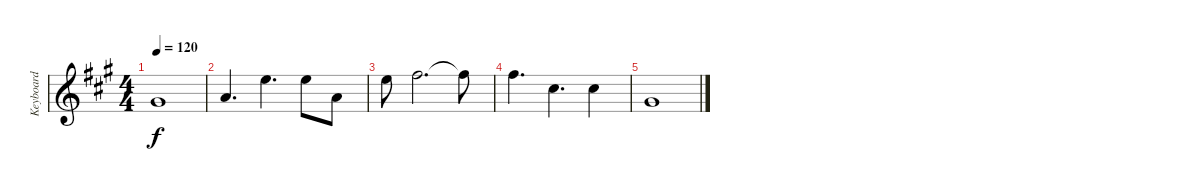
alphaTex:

\track ("Keyboard" "Keyboard") {instrument pad2warm}
\staff {score}
\tuning (Db4 Ab3 E3 B2 Gb2 Db2) {hide}
\ts (4 4)
\tempo 120
\clef g2
\ks a
16.3.1{dy f} |
13.2.4{d} 15.1.4{d} 15.1.8 13.2.8 |
15.1.8 17.1.2{d} 17.1{t}.8 |
17.1.4{d} 17.2.4{d} 17.2.4 |
16.3.1
